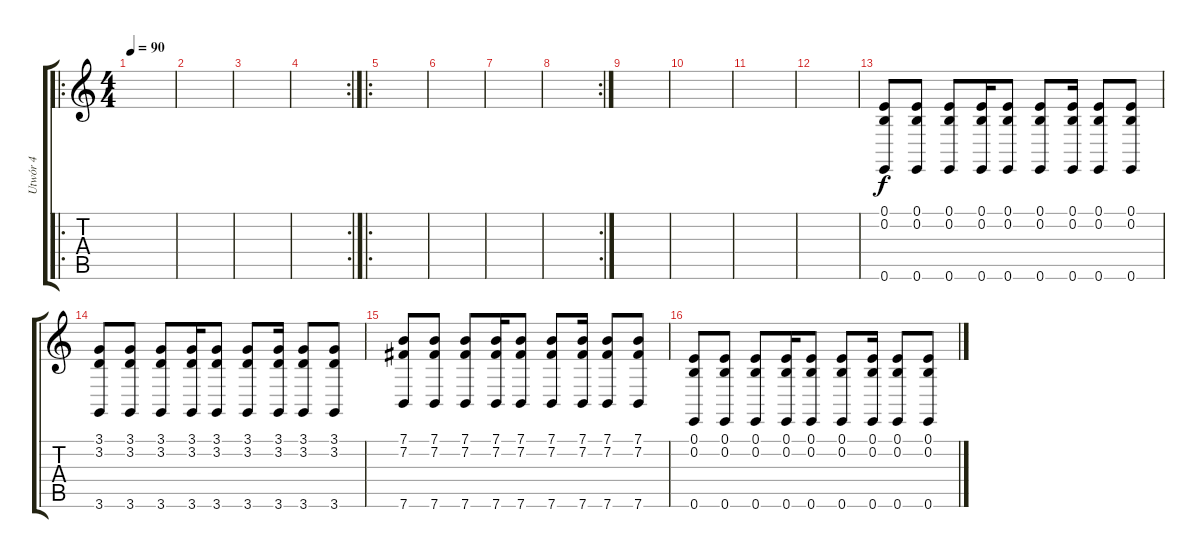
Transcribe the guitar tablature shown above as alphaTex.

\track ("Utwór 4" "Utwór 4") {instrument acousticgrandpiano}
\staff {score tabs}
\tuning (E4 B3 G3 D3 A2 E2) {hide}
\ro
\ts (4 4)
\tempo 90
\clef g2
\ks c
|
|
|
\rc 2
|
\ro
|
|
|
\rc 2
|
|
|
|
|
(0.1 0.2 0.6).8 (0.1 0.2 0.6).8 (0.1 0.2 0.6).8 (0.1 0.2 0.6).16 (0.1 0.2 0.6).8 (0.1 0.2 0.6).8 (0.1 0.2 0.6).16 (0.1 0.2 0.6).8 (0.1 0.2 0.6).8 |
(3.1 3.2 3.6).8 (3.1 3.2 3.6).8 (3.1 3.2 3.6).8 (3.1 3.2 3.6).16 (3.1 3.2 3.6).8 (3.1 3.2 3.6).8 (3.1 3.2 3.6).16 (3.1 3.2 3.6).8 (3.1 3.2 3.6).8 |
(7.1 7.2 7.6).8 (7.1 7.2 7.6).8 (7.1 7.2 7.6).8 (7.1 7.2 7.6).16 (7.1 7.2 7.6).8 (7.1 7.2 7.6).8 (7.1 7.2 7.6).16 (7.1 7.2 7.6).8 (7.1 7.2 7.6).8 |
(0.1 0.2 0.6).8 (0.1 0.2 0.6).8 (0.1 0.2 0.6).8 (0.1 0.2 0.6).16 (0.1 0.2 0.6).8 (0.1 0.2 0.6).8 (0.1 0.2 0.6).16 (0.1 0.2 0.6).8 (0.1 0.2 0.6).8
